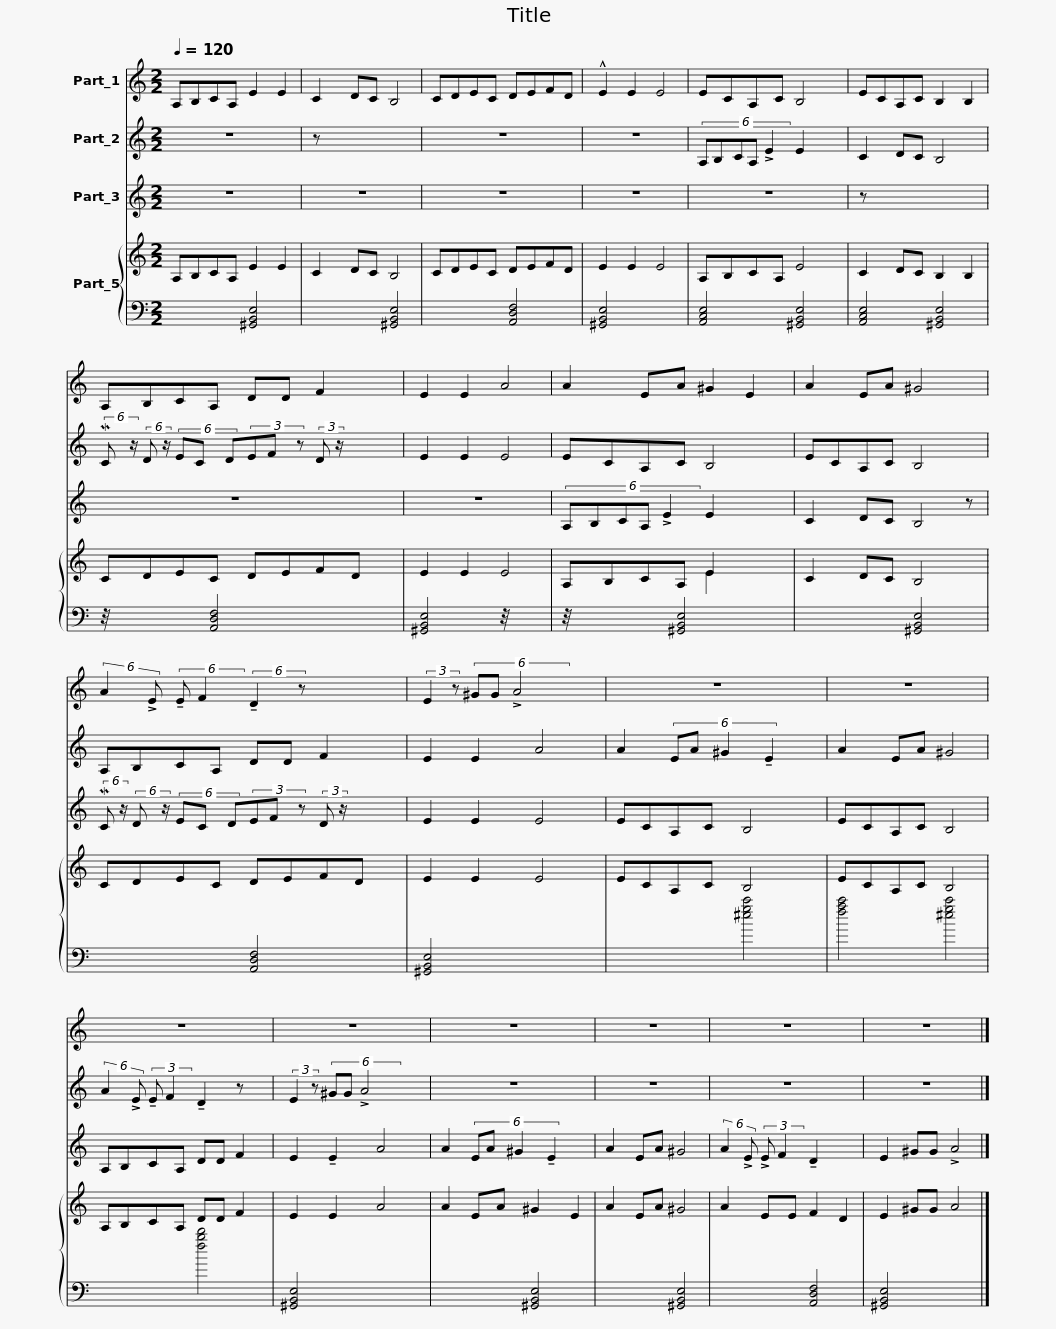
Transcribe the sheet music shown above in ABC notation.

X:1
%%score 1 2 3 { ( 4 6 ) | 5 }
L:1/8
Q:1/4=120
M:2/2
I:linebreak $
K:C
V:1 treble
V:2 treble
V:3 treble
V:4 treble
V:6 treble
V:5 bass
V:1
 A,B,CA, E2 E2 | C2 DC B,4 | CDEC DEFD |$ !^!E2 E2 E4 | ECA,C B,4 | %5
 ECA,C B,2 B,2 |$ A,B,CA, DD F2 x7/4 | E2 E2 A4 | A2 EA ^G2 E2 |$ A2 EA ^G4 x | %10
 (6:4:2A2 !>!E (6:4:2!tenuto!E F2 (6:4:2!tenuto!D2 z x15/4 | (3:2:2E2 z (6:4:3^GG !>!A4 x2 |$ z8 | z8 | z8 |$ %15
 z8 | z8 | z8 | z8 |$ z8 |] %20
V:2
 z8 | z x7 | z8 |$ z8 | (6:4:5A,B,CA, !>!E2 E2 x2 | %5
 C2 DC B,4 |$ (6:4:2MC z/ (6:4:2D z/ (6:4:3EC D(3EF z (3:2:2D z/ x11/4 | E2 E2 E4 | ECA,C B,4 |$ ECA,C B,4 x | %10
 A,B,CA, DD F2 x7/4 | E2 E2 A4 |$ A2 (6:4:4EA ^G2 !tenuto!E2 x2 | A2 EA ^G4 | (6:4:2A2 !>!E (3:2:2!tenuto!E F2 !tenuto!D2 z x |$ %15
 (3:2:2E2 z (6:4:3^GG !>!A4 x2 | z8 | z8 | z8 |$ z8 |] %20
V:3
 z8 | z8 | z8 |$ z8 | z8 | %5
 z x7 |$ z8 x7/4 | z8 | (6:4:5A,B,CA, !>!E2 E2 x2 |$ C2 DC B,4 z | %10
 (6:4:2MC z/ (6:4:2D z/ (6:4:3EC D(3EF z (3:2:2D z/ x11/4 | E2 E2 E4 |$ ECA,C B,4 | ECA,C B,4 | A,B,CA, DD F2 |$ %15
 E2 !tenuto!E2 A4 | A2 (6:4:4EA ^G2 !tenuto!E2 x2 | A2 EA ^G4 | (6:4:2A2 !>!E (3:2:2!>!E F2 !tenuto!D2 x2 |$ E2 ^GG !>!A4 |] %20
V:4
 A,B,CA, E2 E2 | C2 DC B,4 | CDEC DEFD |$ E2 E2 E4 | A,B,CA, E4 | %5
 C2 DC B,2 B,2 |$ CDEC DEFD x7/4 | E2 E2 E4 | A,B,CA, E2 x2 |$ C2 DC B,4 x | %10
 CDEC DEFD x7/4 | E2 E2 E4 |$ ECA,C B,4 | ECA,C B,4 | A,B,CA, DD F2 |$ %15
 E2 E2 A4 | A2 EA ^G2 E2 | A2 EA ^G4 | A2 EE F2 D2 |$ E2 ^GG A4 |] %20
V:5
 x4 [^G,,B,,E,]4 | x4 [^G,,B,,E,]4 | x4 [A,,D,F,]4 |$ [^G,,B,,E,]4 x4 | [A,,C,E,]4 [^G,,B,,E,]4 | %5
 [A,,C,E,]4 [^G,,B,,E,]4 |$ z/4 x11/4 [A,,D,F,]4 x11/4 | [^G,,B,,E,]4 z/4 x15/4 | z/4 x11/4 [^G,,B,,E,]4 x |$ x4 [^G,,B,,E,]4 x | %10
 x4 [A,,D,F,]4 x7/4 | [^G,,B,,E,]4 x4 |$ x4 [^egc']4 | [fac']4 [^egc']4 | x4 [fbd']4 |$ %15
 [^G,,B,,E,]4 x4 | x4 [^G,,B,,E,]4 | x4 [^G,,B,,E,]4 | x4 [A,,D,F,]4 |$ [^G,,B,,E,]4 x4 |] %20
V:6
 x8 | x8 | x8 |$ x8 | x8 | %5
 x8 |$ x39/4 | x8 | x4 E2 x2 |$ x9 | %10
 x39/4 | x8 |$ x8 | x8 | x8 |$ %15
 x8 | x8 | x8 | x8 |$ x8 |] %20
